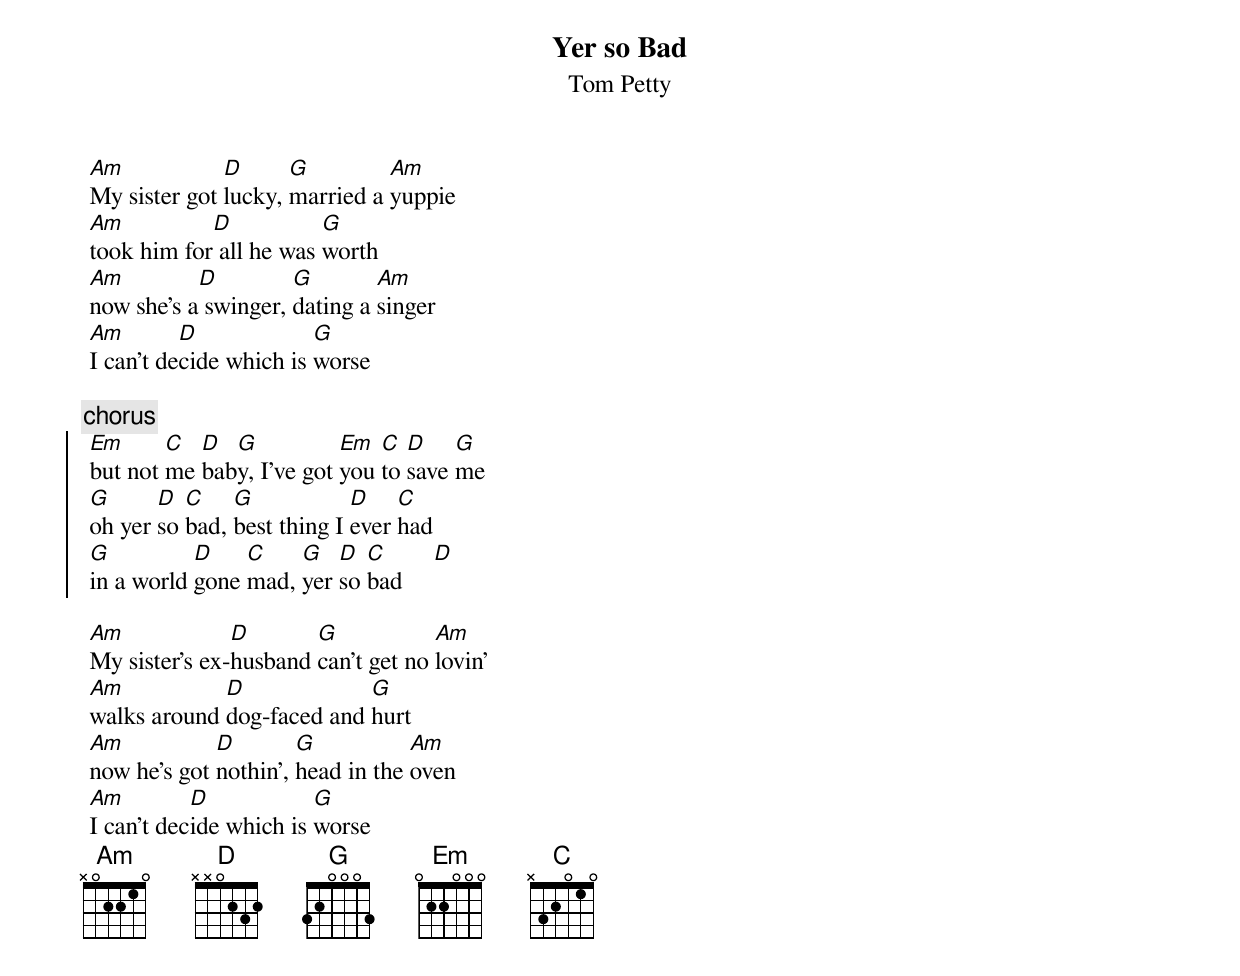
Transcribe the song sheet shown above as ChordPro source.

{t:Yer so Bad}
{st:Tom Petty}

	[Am]My sister got [D]lucky, [G]married a [Am]yuppie
	[Am]took him for[D] all he was [G]worth
	[Am]now she's a[D] swinger, [G]dating a [Am]singer
	[Am]I can't de[D]cide which is [G]worse

{c:chorus}
{soc}
	[Em]but not [C]me [D]bab[G]y, I've got [Em]you [C]to [D]save [G]me
	[G]oh yer [D]so [C]bad, [G]best thing I [D]ever [C]had
	[G]in a world [D]gone [C]mad, [G]yer [D]so [C]bad     [D]
{eoc}

	[Am]My sister's ex-[D]husband [G]can't get no [Am]lovin'
	[Am]walks around [D]dog-faced and [G]hurt
	[Am]now he's got [D]nothin', [G]head in the [Am]oven
	[Am]I can't dec[D]ide which is [G]worse
